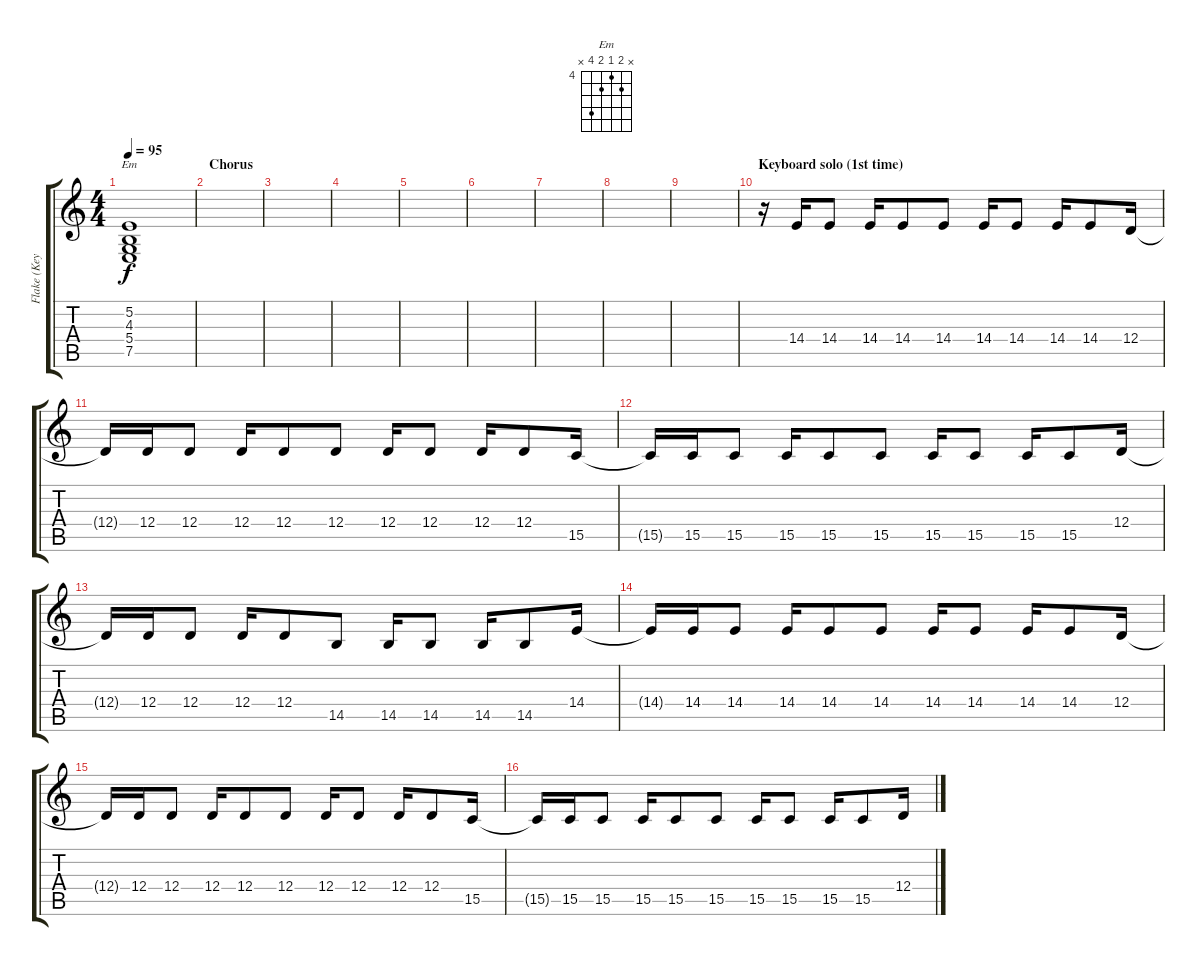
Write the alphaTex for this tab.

\track ("Flake (Keyboard)" "Flake (Key") {instrument lead8bassandlead}
\staff {score tabs}
\tuning (E4 B3 G3 D3 A2 E2) {hide}
\chord ("Em" x 5 4 5 7 x) {firstfret 4}
\ts (4 4)
\tempo 95
\clef g2
\ks c
(5.2 4.3 5.4 7.5).1{ch "Em" dy f} |
\section ("" "Chorus")
|
|
|
|
|
|
|
|
\section ("" "Keyboard solo (1st time)")
r.16{volume 16 instrument lead8bassandlead} 14.4.16 14.4.8 14.4.16 14.4.8 14.4.8 14.4.16 14.4.8 14.4.16 14.4.8 12.4.16 |
12.4{t}.16 12.4.16 12.4.8 12.4.16 12.4.8 12.4.8 12.4.16 12.4.8 12.4.16 12.4.8 15.5.16 |
15.5{t}.16 15.5.16 15.5.8 15.5.16 15.5.8 15.5.8 15.5.16 15.5.8 15.5.16 15.5.8 12.4.16 |
12.4{t}.16 12.4.16 12.4.8 12.4.16 12.4.8 14.5.8 14.5.16 14.5.8 14.5.16 14.5.8 14.4.16 |
14.4{t}.16 14.4.16 14.4.8 14.4.16 14.4.8 14.4.8 14.4.16 14.4.8 14.4.16 14.4.8 12.4.16 |
12.4{t}.16 12.4.16 12.4.8 12.4.16 12.4.8 12.4.8 12.4.16 12.4.8 12.4.16 12.4.8 15.5.16 |
15.5{t}.16 15.5.16 15.5.8 15.5.16 15.5.8 15.5.8 15.5.16 15.5.8 15.5.16 15.5.8 12.4.16
